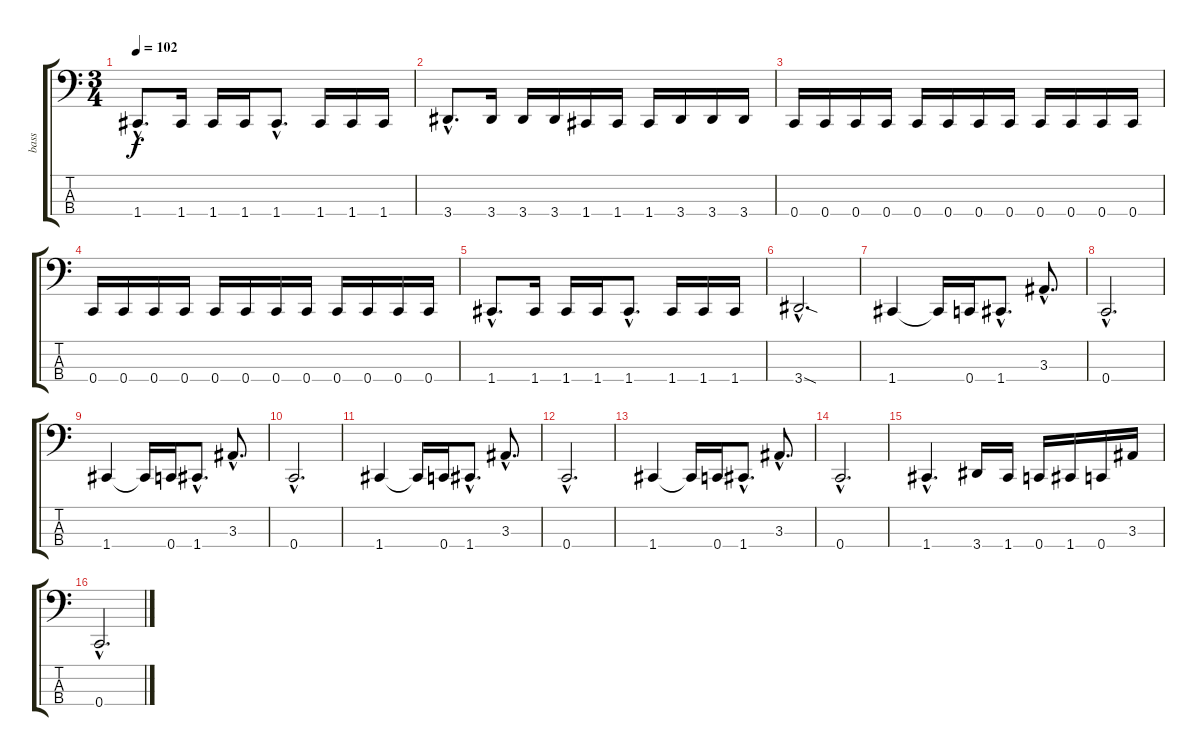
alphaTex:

\track ("bass" "bass") {instrument electricbasspick}
\staff {score tabs}
\tuning (F2 C2 G1 C1) {hide}
\ts (3 4)
\tempo 102
\clef f4
\ks c
1.4{hac}.8{d dy f} 1.4.16 1.4.16 1.4.16 1.4{hac}.8{d} 1.4.16 1.4.16 1.4.16 |
3.4{hac}.8{d} 3.4.16 3.4.16 3.4.16 1.4.16 1.4.16 1.4.16 3.4.16 3.4.16 3.4.16 |
0.4.16 0.4.16 0.4.16 0.4.16 0.4.16 0.4.16 0.4.16 0.4.16 0.4.16 0.4.16 0.4.16 0.4.16 |
0.4.16 0.4.16 0.4.16 0.4.16 0.4.16 0.4.16 0.4.16 0.4.16 0.4.16 0.4.16 0.4.16 0.4.16 |
1.4{hac}.8{d} 1.4.16 1.4.16 1.4.16 1.4{hac}.8{d} 1.4.16 1.4.16 1.4.16 |
3.4{sod hac}.2{d} |
1.4.4 1.4{t}.16 0.4.16 1.4{hac}.8{d} 3.3{hac}.8{d} |
0.4{hac}.2{d} |
1.4.4 1.4{t}.16 0.4.16 1.4{hac}.8{d} 3.3{hac}.8{d} |
0.4{hac}.2{d} |
1.4.4 1.4{t}.16 0.4.16 1.4{hac}.8{d} 3.3{hac}.8{d} |
0.4{hac}.2{d} |
1.4.4 1.4{t}.16 0.4.16 1.4{hac}.8{d} 3.3{hac}.8{d} |
0.4{hac}.2{d} |
1.4{hac}.4{d} 3.4.16 1.4.16 0.4.16 1.4.16 0.4.16 3.3.16 |
0.4{hac}.2{d}
